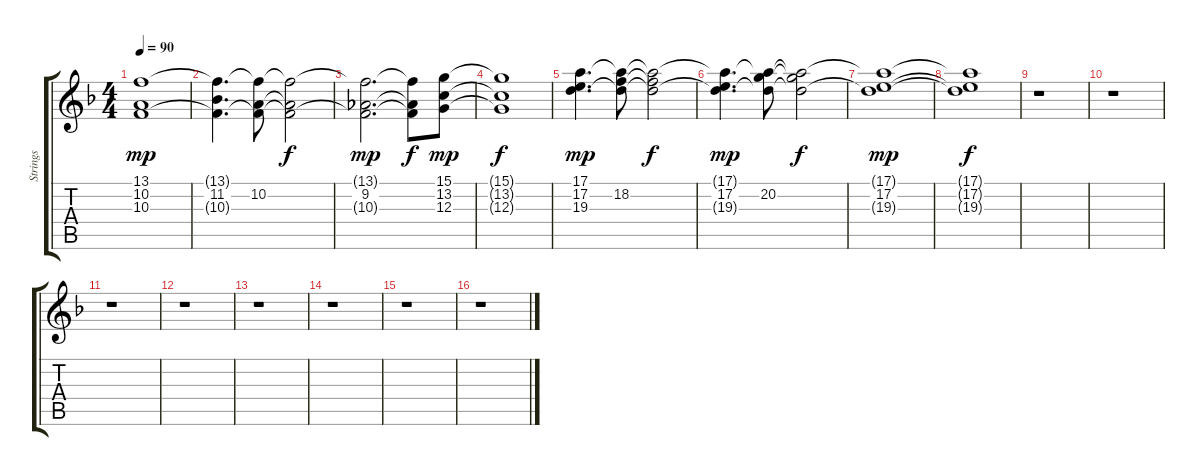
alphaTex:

\track ("Strings" "Strings") {instrument stringensemble1}
\staff {score tabs}
\tuning (E4 B3 G3 D3 A2 E2) {hide}
\ts (4 4)
\tempo 90
\clef g2
\ks f
(13.1 10.2 10.3).1{dy mp} |
(13.1{t} 11.2 10.3{t}).4{d} (13.1{t} 10.2 10.3{t}).8 (13.1{t} 10.2{t} 10.3{t}).2{dy f} |
(13.1{t} 9.2 10.3{t}).2{d dy mp} (13.1{t} 9.2{t} 10.3{t}).8{dy f} (15.1 13.2 12.3).8{dy mp} |
(15.1{t} 13.2{t} 12.3{t}).1{dy f} |
(17.1 17.2 19.3).4{d dy mp} (17.1{t} 18.2 19.3{t}).8 (17.1{t} 18.2{t} 19.3{t}).2{dy f} |
(17.1{t} 17.2 19.3{t}).4{d dy mp} (17.1{t} 20.2 19.3{t}).8 (17.1{t} 20.2{t} 19.3{t}).2{dy f} |
(17.1{t} 17.2 19.3{t}).1{dy mp} |
(17.1{t} 17.2{t} 19.3{t}).1{dy f} |
r.1 |
r.1 |
r.1 |
r.1 |
r.1 |
r.1 |
r.1 |
r.1
